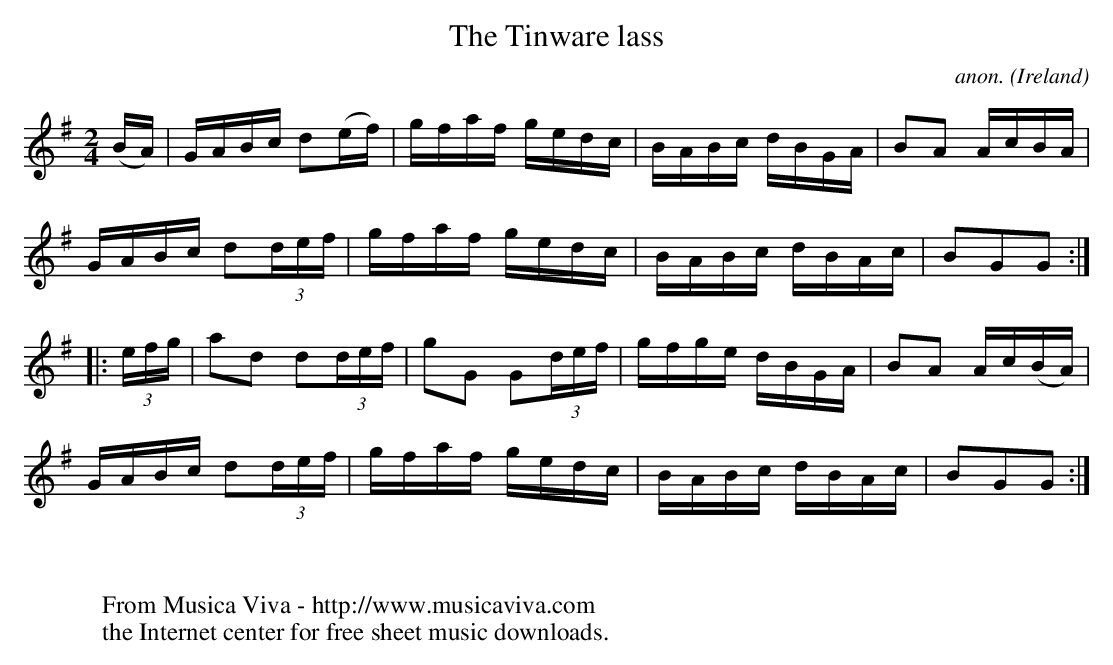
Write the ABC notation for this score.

X:1
T: The Tinware lass
C: anon.
O: Ireland
7.abc
M: 2/4
L: 1/16
K: G
(BA) | GABc d2(ef) | gfaf gedc | BABc dBGA | B2A2 AcBA |
GABc d2(3def | gfaf gedc | BABc dBAc | B2G2G2 :|
|:(3efg | a2d2 d2(3def | g2G2 G2(3def | gfge dBGA | B2A2 Ac(BA) |
GABc d2(3def | gfaf gedc | BABc dBAc | B2G2G2 :|
W:
W:
W: From Musica Viva - http://www.musicaviva.com
W: the Internet center for free sheet music downloads.
